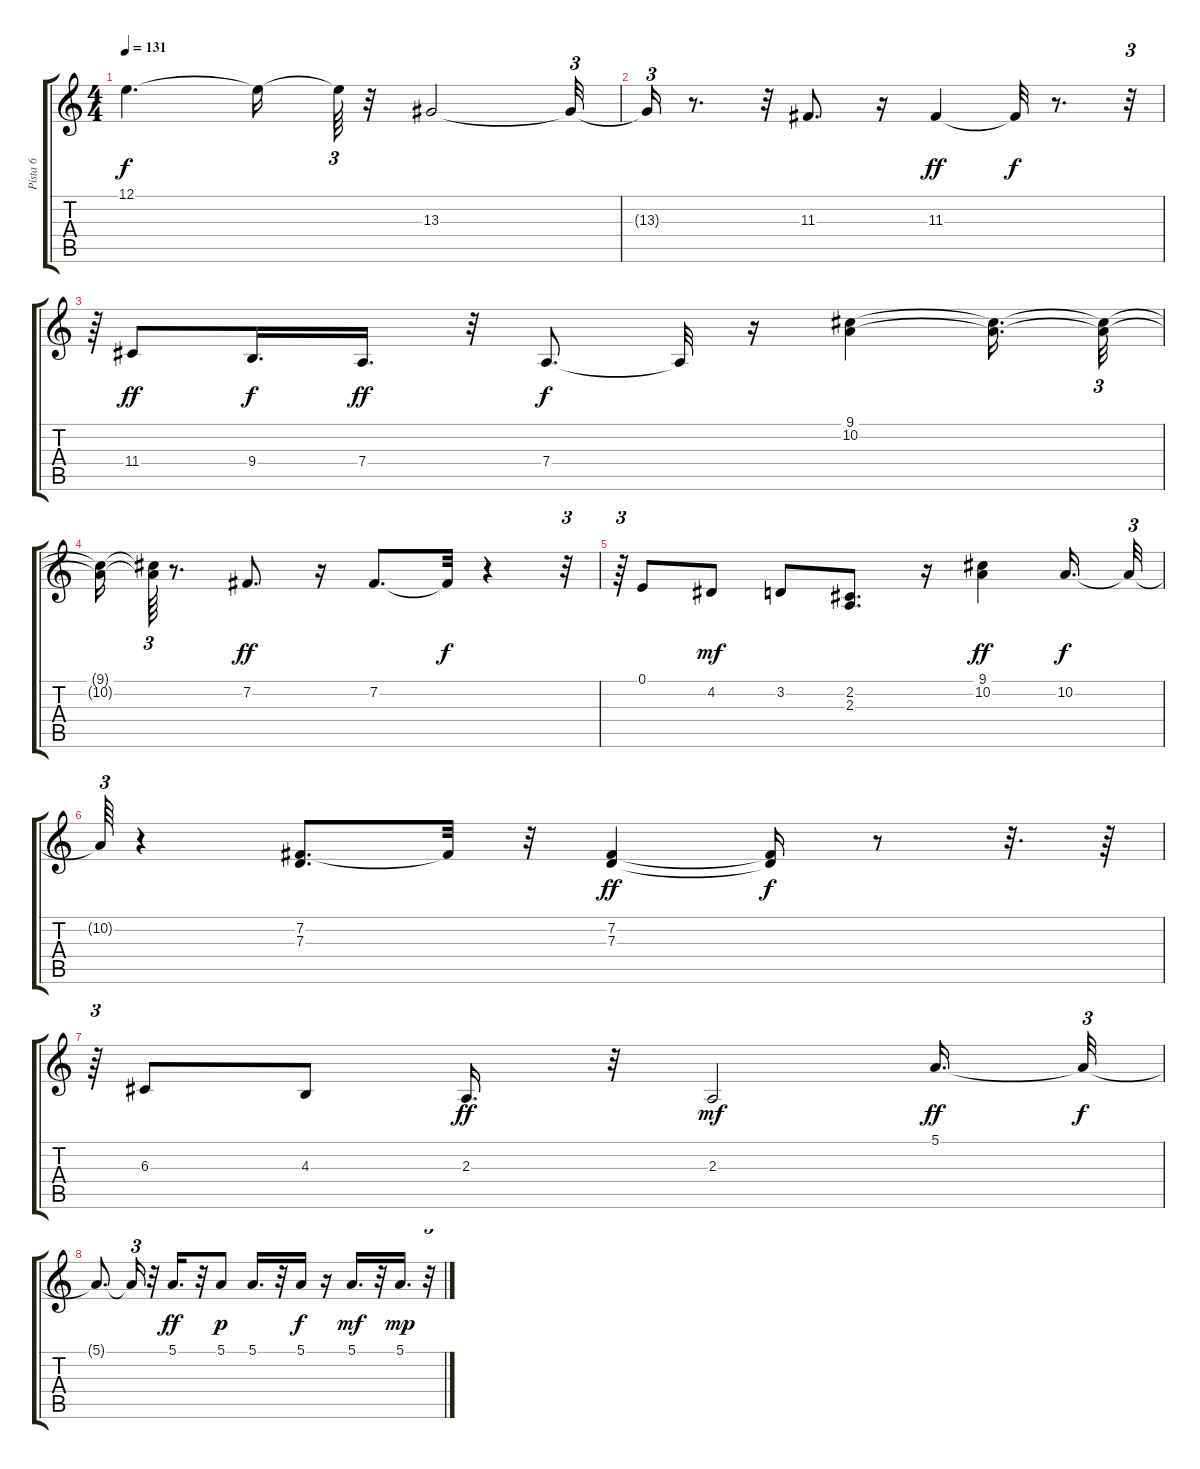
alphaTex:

\track ("Pista 6" "Pista 6") {instrument panflute}
\staff {score tabs}
\tuning (E4 B3 G3 D3 A2 E2) {hide}
\ts (4 4)
\tempo 131
\clef g2
\ks c
12.1{t}.4{d dy f} 12.1{t}.16 12.1{t}.64{tu (3 2)} r.32 13.3.2 13.3{t}.32{tu (3 2)} |
13.3{t}.16{tu (3 2)} r.8{d} r.32 11.3.8{d} r.16 11.3.4{dy ff} 11.3{t}.32{dy f} r.8{d} r.32{tu (3 2)} |
r.64{tu (3 2)} 11.4.8{dy ff} 9.4.16{d dy f} 7.4.16{d dy ff} r.32 7.4.8{d dy f} 7.4{t}.32 r.16 (9.1 10.2).4 (9.1{t} 10.2{t}).16{d} (9.1{t} 10.2{t}).32{tu (3 2)} |
(9.1{t} 10.2{t}).16 (9.1{t} 10.2{t}).64{tu (3 2)} r.8{d} 7.2.8{d dy ff} r.16 7.2.8{d} 7.2{t}.32{dy f} r.4 r.32{tu (3 2)} |
r.64{tu (3 2)} 0.1.8 4.2.8{dy mf} 3.2.8 (2.2 2.3).8{d} r.16 (9.1 10.2).4{dy ff} 10.2.16{d dy f} 10.2{t}.32{tu (3 2)} |
10.2{t}.64{tu (3 2)} r.4 (7.2 7.3).8{d} 7.2{t}.32 r.32 (7.2 7.3).4{dy ff} (7.2{t} 7.3{t}).16{dy f} r.8 r.32{d} r.64 |
r.64{tu (3 2)} 6.3.8 4.3.8 2.3.16{d dy ff} r.32 2.3.2{dy mf} 5.1.16{d dy ff} 5.1{t}.32{tu (3 2) dy f} |
5.1{t}.8{d} 5.1{t}.16{tu (3 2)} r.32 5.1.16{d dy ff} r.32 5.1.8{dy p} 5.1.16{d} r.32 5.1.16{dy f} r.16 5.1.16{d dy mf} r.32 5.1.16{d dy mp} r.32{tu (3 2)}
